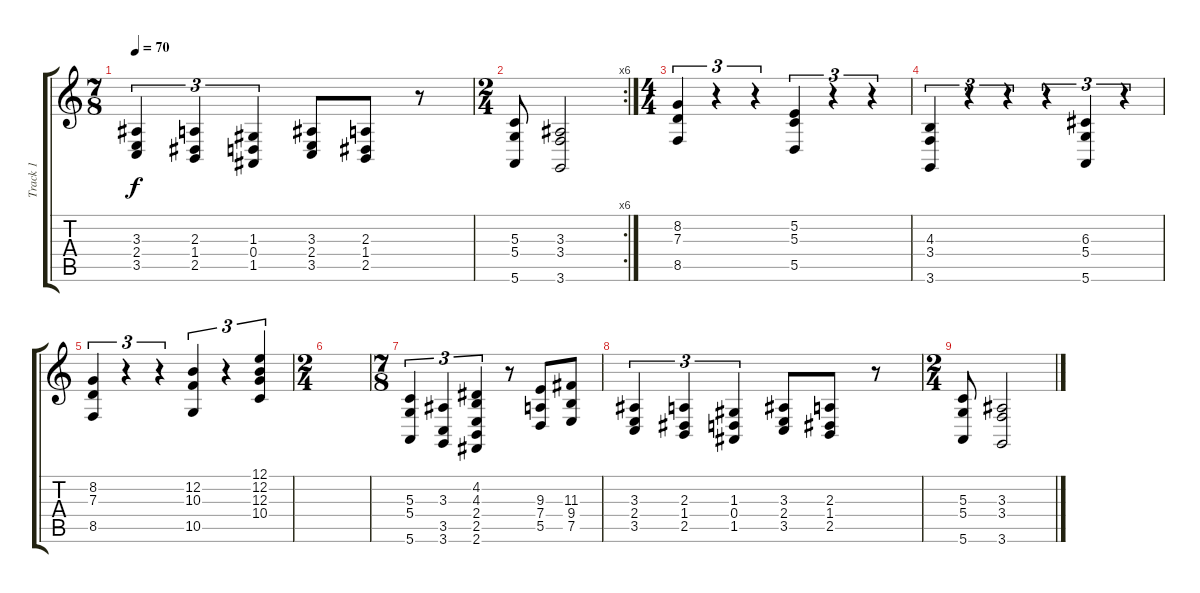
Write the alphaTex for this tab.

\track ("Track 1" "Track 1") {instrument brightacousticpiano}
\staff {score tabs}
\tuning (E4 B3 G3 D3 A2 E2) {hide}
\ts (7 8)
\tempo 70
\clef g2
\ks c
(3.3 2.4 3.5).4{tu (3 2) dy f} (2.3 1.4 2.5).4{tu (3 2)} (1.3 0.4 1.5).4{tu (3 2)} (3.3 2.4 3.5).8 (2.3 1.4 2.5).8 r.8 |
\rc 6
\ts (2 4)
(5.3 5.4 5.6).8 (3.3 3.4 3.6).2 |
\ts (4 4)
(8.2 7.3 8.5).4{tu (3 2)} r.4{tu (3 2)} r.4{tu (3 2)} (5.2 5.3 5.5).4{tu (3 2)} r.4{tu (3 2)} r.4{tu (3 2)} |
(4.3 3.4 3.6).4{tu (3 2)} r.4{tu (3 2)} r.4{tu (3 2)} r.4{tu (3 2)} (6.3 5.4 5.6).4{tu (3 2)} r.4{tu (3 2)} |
(8.2 7.3 8.5).4{tu (3 2)} r.4{tu (3 2)} r.4{tu (3 2)} (12.2 10.3 10.5).4{tu (3 2)} r.4{tu (3 2)} (12.1 12.2 12.3 10.4).4{tu (3 2)} |
\ts (2 4)
|
\ts (7 8)
(5.3 5.4 5.6).4{tu (3 2)} (3.3 3.5 3.6).4{tu (3 2)} (4.2 4.3 2.4 2.5 2.6).4{tu (3 2)} r.8 (9.3 7.4 5.5).8 (11.3 9.4 7.5).8 |
(3.3 2.4 3.5).4{tu (3 2)} (2.3 1.4 2.5).4{tu (3 2)} (1.3 0.4 1.5).4{tu (3 2)} (3.3 2.4 3.5).8 (2.3 1.4 2.5).8 r.8 |
\ts (2 4)
(5.3 5.4 5.6).8 (3.3 3.4 3.6).2
